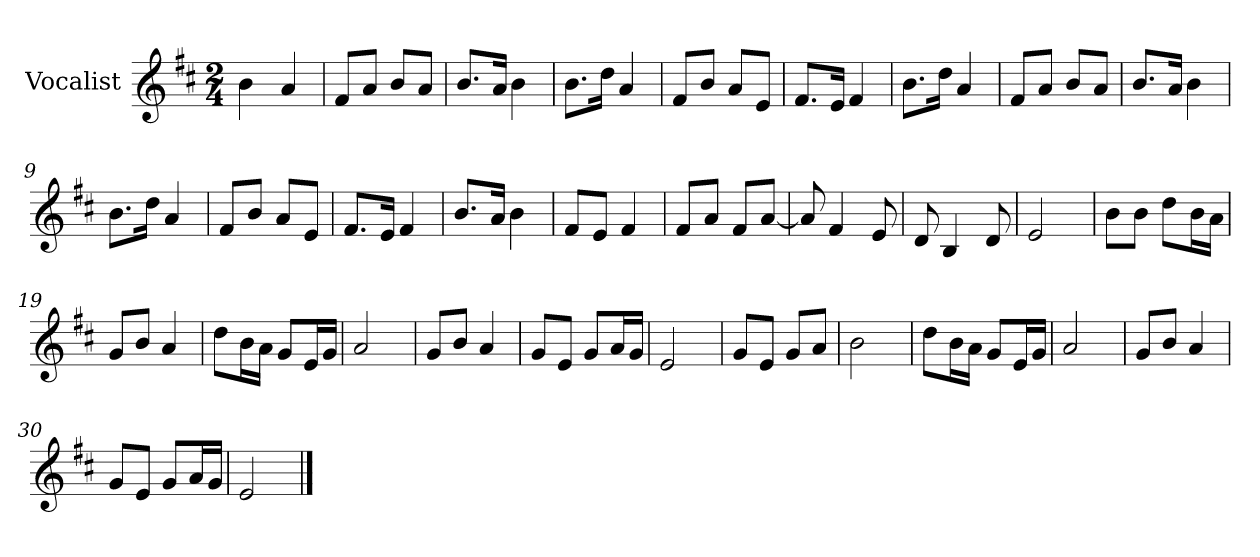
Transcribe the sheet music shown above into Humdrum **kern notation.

**kern
*part1
*staff1
*I"Vocalist
*k[f#c#]
*D:
*M2/4
=
4b
4a
=1
8f#L
8aJ
8bL
8aJ
=2
8.bL
16aJk
4b
=3
8.bL
16ddJk
4a
=4
8f#L
8bJ
8aL
8eJ
=5
8.f#L
16eJk
4f#
=6
8.bL
16ddJk
4a
=7
8f#L
8aJ
8bL
8aJ
=8
8.bL
16aJk
4b
=9
8.bL
16ddJk
4a
=10
8f#L
8bJ
8aL
8eJ
=11
8.f#L
16eJk
4f#
=12
8.bL
16aJk
4b
=13
8f#L
8eJ
4f#
=14
8f#L
8aJ
8f#L
[8aJ
=15
8a]
4f#
8e
=16
8d
4B
8d
=17
2e
=18
8bL
8bJ
8ddL
16bL
16aJJ
=19
8gL
8bJ
4a
=20
8ddL
16bL
16aJJ
8gL
16eL
16gJJ
=21
2a
=22
8gL
8bJ
4a
=23
8gL
8eJ
8gL
16aL
16gJJ
=24
2e
=25
8gL
8eJ
8gL
8aJ
=26
2b
=27
8ddL
16bL
16aJJ
8gL
16eL
16gJJ
=28
2a
=29
8gL
8bJ
4a
=30
8gL
8eJ
8gL
16aL
16gJJ
=31
2e
==
*-
